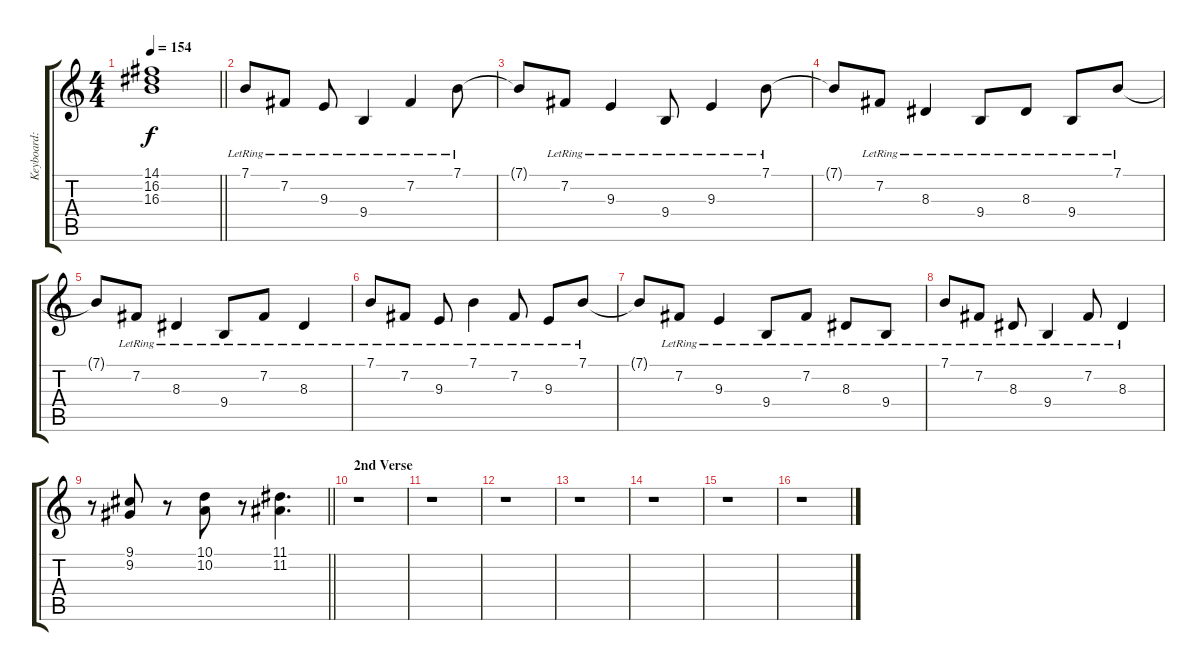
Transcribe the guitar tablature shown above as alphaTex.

\track ("Keyboard: Tsumugi Kotobuki" "Keyboard: ") {instrument lead2sawtooth}
\staff {score tabs}
\tuning (E4 B3 G3 D3 A2 E2) {hide}
\ts (4 4)
\tempo 154
\clef g2
\barLineRight lightlight
\ks c
(14.1 16.2 16.3).1{dy f} |
7.1{lr}.8{volume 13 balance 16 instrument electricgrandpiano} 7.2{lr}.8 9.3{lr}.8 9.4{lr}.4 7.2{lr}.4 7.1{lr}.8 |
7.1{t}.8 7.2{lr}.8 9.3{lr}.4 9.4{lr}.8 9.3{lr}.4 7.1{lr}.8 |
7.1{t}.8 7.2{lr}.8 8.3{lr}.4 9.4{lr}.8 8.3{lr}.8 9.4{lr}.8 7.1{lr}.8 |
7.1{t}.8 7.2{lr}.8 8.3{lr}.4 9.4{lr}.8 7.2{lr}.8 8.3{lr}.4 |
7.1{lr}.8 7.2{lr}.8 9.3{lr}.8 7.1{lr}.4 7.2{lr}.8 9.3{lr}.8 7.1{lr}.8 |
7.1{t}.8 7.2{lr}.8 9.3{lr}.4 9.4{lr}.8 7.2{lr}.8 8.3{lr}.8 9.4{lr}.8 |
7.1{lr}.8 7.2{lr}.8 8.3{lr}.8 9.4{lr}.4 7.2{lr}.8 8.3{lr}.4 |
\barLineRight lightlight
r.8{volume 10 balance 8 instrument lead2sawtooth} (9.1 9.2).8 r.8 (10.1 10.2).8 r.8 (11.1 11.2).4{d} |
\section ("" "2nd Verse")
r.1 |
r.1 |
r.1 |
r.1 |
r.1 |
r.1 |
r.1
